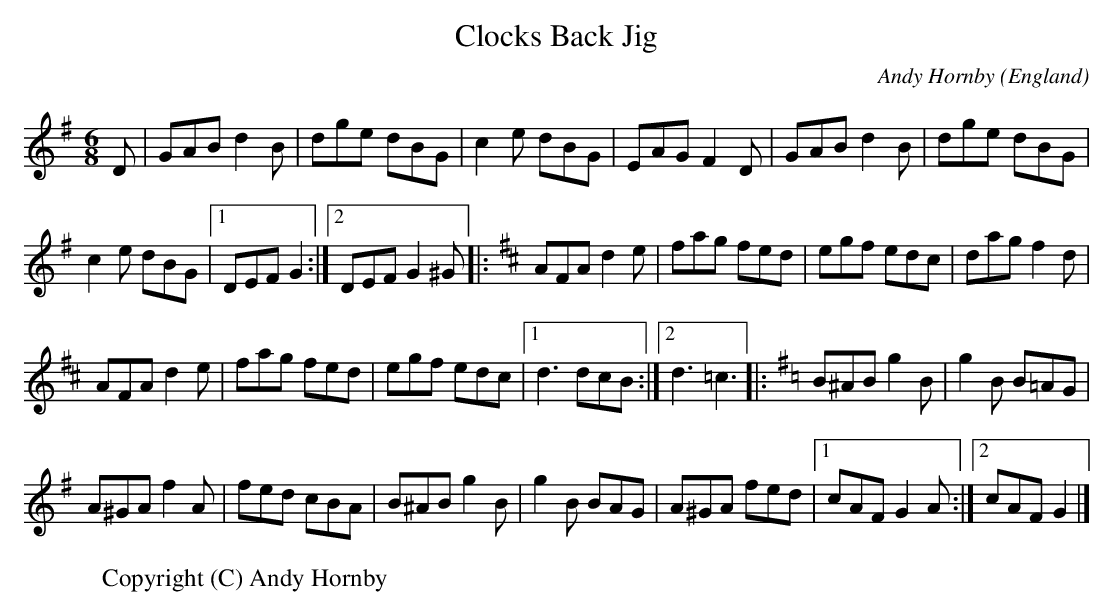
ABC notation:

X:1
T:Clocks Back Jig
O:England
M:6/8
C:Andy Hornby
K:G
D| GAB d2B | dge dBG | c2e dBG | EAG F2D | \
GAB d2B | dge dBG |
c2e dBG |1 DEF G2 :|2 DEFG2^G|:\
K:D
AFA d2e | fag fed | egf edc | dag f2d |
AFA d2e | fag fed | egf edc \
|1d3dcB :|2 d3 =c3 \
|: \
K:G
B^AB g2B | g2B B=AG |
 A^GA f2A | fed cBA | \
B^AB g2B | g2B BAG | A^GA fed |1 cAF G2A :|2 cAF G2 |]
W:Copyright (C) Andy Hornby
